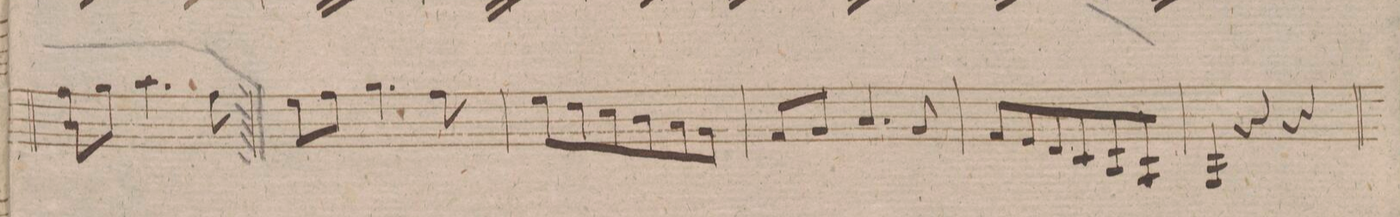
**kern	**dynam
*I"Violino 2do	*
*clefG2	*
*k[f#c#g#d#]	*
*M3/4	*
*Xtremolo	*
8ff#L	.
8gg#J	.
4.aa	.
8ff#	.
=155	=155
8eeL	.
8ff#J	.
4.gg#	.
8ff#	.
=156	=156
8eeL	.
8dd#	.
8cc#	.
8b	.
8a	.
8g#J	.
=157	=157
8f#L	.
8g#J	.
4.a	.
8g#	.
=158	=158
8f#L	.
8e	.
8d#	.
8c#	.
8B	.
8AJ	.
=159	=159
4G#	.
4r	.
4r	.
=160	=160
*-	*-
